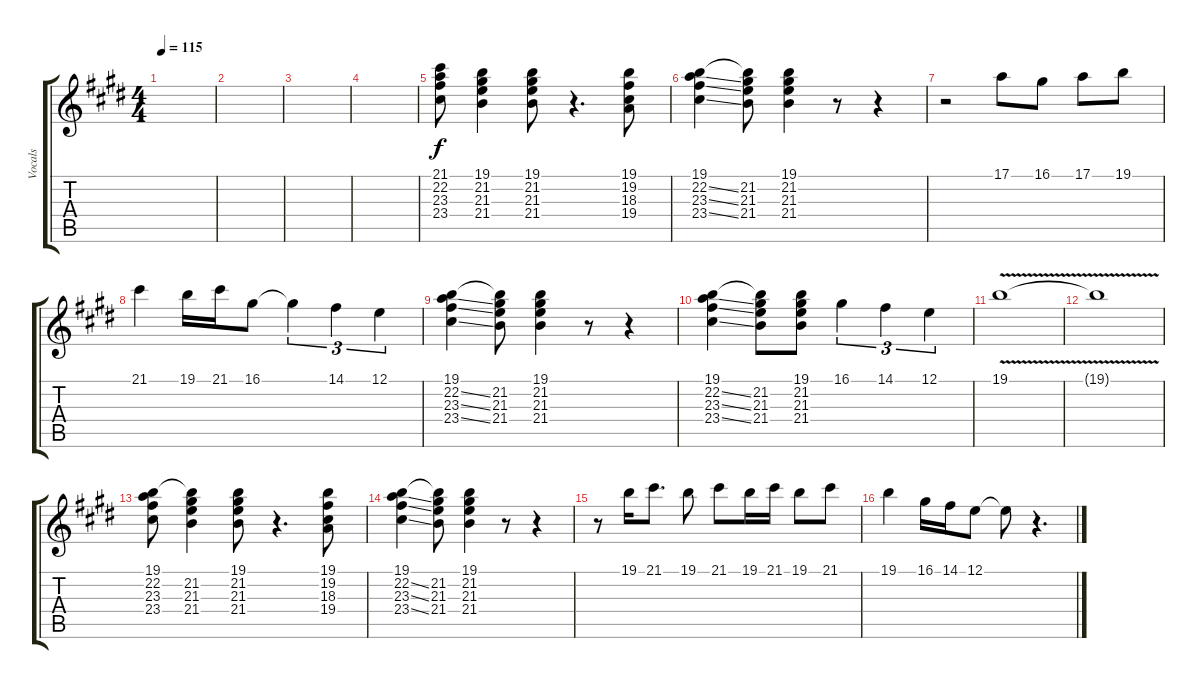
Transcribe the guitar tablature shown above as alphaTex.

\track ("Vocals" "Vocals") {instrument piccolo}
\staff {score tabs}
\tuning (E4 B3 G3 D3 A2 E2) {hide}
\ts (4 4)
\tempo 115
\clef g2
\ks c#minor
|
|
|
|
(21.1 22.2 23.3 23.4).8 (19.1 21.2 21.3 21.4).4 (19.1 21.2 21.3 21.4).8 r.4{d} (19.1 19.2 18.3 19.4).8 |
(19.1 22.2{ss} 23.3{ss} 23.4{ss}).4 (19.1{t} 21.2 21.3 21.4).8 (19.1 21.2 21.3 21.4).4 r.8 r.4 |
r.2 17.1.8 16.1.8 17.1.8 19.1.8 |
21.1.4 19.1.16 21.1.16 16.1.8 16.1{t}.4{tu (3 2)} 14.1.4{tu (3 2)} 12.1.4{tu (3 2)} |
(19.1 22.2{ss} 23.3{ss} 23.4{ss}).4 (19.1{t} 21.2 21.3 21.4).8 (19.1 21.2 21.3 21.4).4 r.8 r.4 |
(19.1 22.2{ss} 23.3{ss} 23.4{ss}).4 (19.1{t} 21.2 21.3 21.4).8 (19.1 21.2 21.3 21.4).8 16.1.4{tu (3 2)} 14.1.4{tu (3 2)} 12.1.4{tu (3 2)} |
19.1{v}.1 |
19.1{t}.1 |
(19.1 22.2 23.3 23.4).8 (19.1{t} 21.2 21.3 21.4).4 (19.1 21.2 21.3 21.4).8 r.4{d} (19.1 19.2 18.3 19.4).8 |
(19.1 22.2{ss} 23.3{ss} 23.4{ss}).4 (19.1{t} 21.2 21.3 21.4).8 (19.1 21.2 21.3 21.4).4 r.8 r.4 |
r.8 19.1.16 21.1.8{d} 19.1.8 21.1.8 19.1.16 21.1.16 19.1.8 21.1.8 |
19.1.4 16.1.16 14.1.16 12.1.8 12.1{t}.8 r.4{d}
